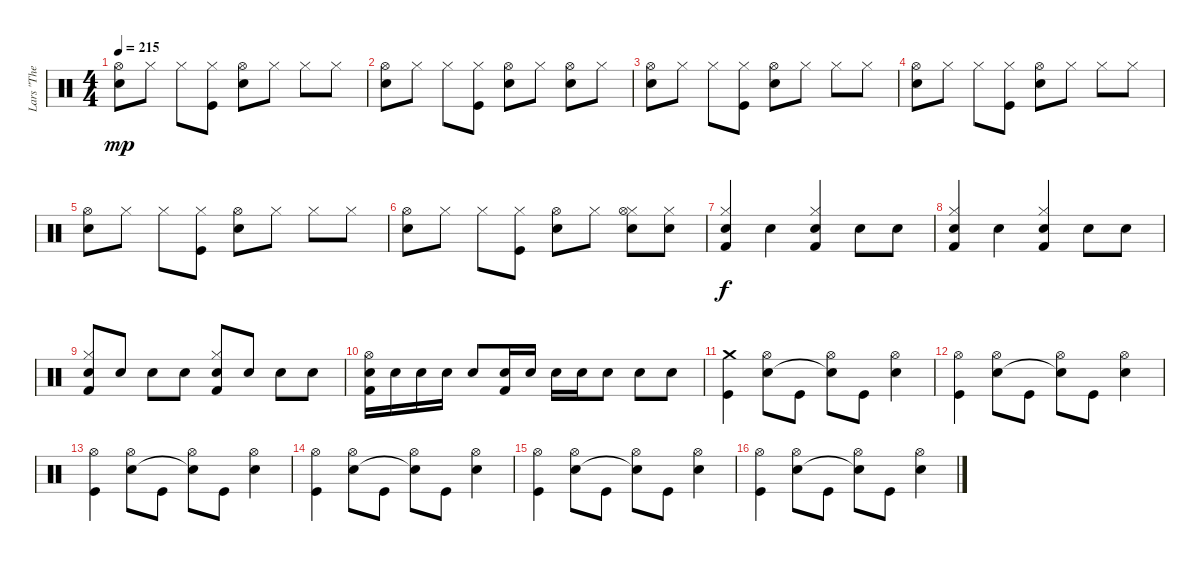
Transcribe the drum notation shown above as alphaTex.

\track ("Lars \"The Antichrist\" Ulrich" "Lars \"The ") {instrument percussion}
\staff {score}
\articulation defaults
\ts (4 4)
\tempo 215
\clef neutral
\ks c
("Hi-Hat (open)" "Electric Snare (hit)").8{dy mp} "Hi-Hat (closed)".8 "Hi-Hat (closed)".8 ("Hi-Hat (closed)" "Kick (hit)").8 ("Hi-Hat (open)" "Electric Snare (hit)").8 "Hi-Hat (closed)".8 "Hi-Hat (closed)".8 "Hi-Hat (closed)".8 |
("Hi-Hat (open)" "Electric Snare (hit)").8 "Hi-Hat (closed)".8 "Hi-Hat (closed)".8 ("Hi-Hat (closed)" "Kick (hit)").8 ("Hi-Hat (open)" "Electric Snare (hit)").8 "Hi-Hat (closed)".8 ("Hi-Hat (open)" "Electric Snare (hit)").8 "Hi-Hat (closed)".8 |
("Hi-Hat (open)" "Electric Snare (hit)").8 "Hi-Hat (closed)".8 "Hi-Hat (closed)".8 ("Hi-Hat (closed)" "Kick (hit)").8 ("Hi-Hat (open)" "Electric Snare (hit)").8 "Hi-Hat (closed)".8 "Hi-Hat (closed)".8 "Hi-Hat (closed)".8 |
("Hi-Hat (open)" "Electric Snare (hit)").8 "Hi-Hat (closed)".8 "Hi-Hat (closed)".8 ("Hi-Hat (closed)" "Kick (hit)").8 ("Hi-Hat (open)" "Electric Snare (hit)").8 "Hi-Hat (closed)".8 "Hi-Hat (closed)".8 "Hi-Hat (closed)".8 |
("Hi-Hat (open)" "Electric Snare (hit)").8 "Hi-Hat (closed)".8 "Hi-Hat (closed)".8 ("Hi-Hat (closed)" "Kick (hit)").8 ("Hi-Hat (open)" "Electric Snare (hit)").8 "Hi-Hat (closed)".8 "Hi-Hat (closed)".8 "Hi-Hat (closed)".8 |
("Hi-Hat (open)" "Electric Snare (hit)").8 "Hi-Hat (closed)".8 "Hi-Hat (closed)".8 ("Hi-Hat (closed)" "Kick (hit)").8 ("Hi-Hat (open)" "Electric Snare (hit)").8 "Hi-Hat (closed)".8 ("Hi-Hat (closed)" "Hi-Hat (open)" "Electric Snare (hit)").8 ("Hi-Hat (closed)" "Electric Snare (hit)").8 |
("Hi-Hat (closed)" "Electric Snare (hit)" "Kick (hit) 2").4{dy f} "Electric Snare (hit)".4 ("Hi-Hat (closed)" "Electric Snare (hit)" "Kick (hit) 2").4 "Electric Snare (hit)".8 "Electric Snare (hit)".8 |
("Hi-Hat (closed)" "Electric Snare (hit)" "Kick (hit) 2").4 "Electric Snare (hit)".4 ("Hi-Hat (closed)" "Electric Snare (hit)" "Kick (hit) 2").4 "Electric Snare (hit)".8 "Electric Snare (hit)".8 |
("Hi-Hat (closed)" "Electric Snare (hit)" "Kick (hit) 2").8 "Electric Snare (hit)".8 "Electric Snare (hit)".8 "Electric Snare (hit)".8 ("Hi-Hat (closed)" "Electric Snare (hit)" "Kick (hit) 2").8 "Electric Snare (hit)".8 "Electric Snare (hit)".8 "Electric Snare (hit)".8 |
("Hi-Hat (open)" "Electric Snare (hit)" "Kick (hit) 2").16 "Electric Snare (hit)".16 "Electric Snare (hit)".16 "Electric Snare (hit)".16 "Electric Snare (hit)".8 ("Electric Snare (hit)" "Kick (hit) 2").16 "Electric Snare (hit)".16 "Electric Snare (hit)".16 "Electric Snare (hit)".16 "Electric Snare (hit)".8 "Electric Snare (hit)".8 "Electric Snare (hit)".8 |
("Crash medium (hit)" "Kick (hit)").4 ("Hi-Hat (open)" "Electric Snare (hit)").8 "Kick (hit)".8 ("Hi-Hat (open)" "Snare (hit)"{t}).8 "Kick (hit)".8 ("Hi-Hat (open)" "Electric Snare (hit)").4 |
("Hi-Hat (open)" "Kick (hit)").4 ("Hi-Hat (open)" "Electric Snare (hit)").8 "Kick (hit)".8 ("Hi-Hat (open)" "Snare (hit)"{t}).8 "Kick (hit)".8 ("Hi-Hat (open)" "Electric Snare (hit)").4 |
("Hi-Hat (open)" "Kick (hit)").4 ("Hi-Hat (open)" "Electric Snare (hit)").8 "Kick (hit)".8 ("Hi-Hat (open)" "Snare (hit)"{t}).8 "Kick (hit)".8 ("Hi-Hat (open)" "Electric Snare (hit)").4 |
("Hi-Hat (open)" "Kick (hit)").4 ("Hi-Hat (open)" "Electric Snare (hit)").8 "Kick (hit)".8 ("Hi-Hat (open)" "Snare (hit)"{t}).8 "Kick (hit)".8 ("Hi-Hat (open)" "Electric Snare (hit)").4 |
("Hi-Hat (open)" "Kick (hit)").4 ("Hi-Hat (open)" "Electric Snare (hit)").8 "Kick (hit)".8 ("Hi-Hat (open)" "Snare (hit)"{t}).8 "Kick (hit)".8 ("Hi-Hat (open)" "Electric Snare (hit)").4 |
("Hi-Hat (open)" "Kick (hit)").4 ("Hi-Hat (open)" "Electric Snare (hit)").8 "Kick (hit)".8 ("Hi-Hat (open)" "Snare (hit)"{t}).8 "Kick (hit)".8 ("Hi-Hat (open)" "Electric Snare (hit)").4
